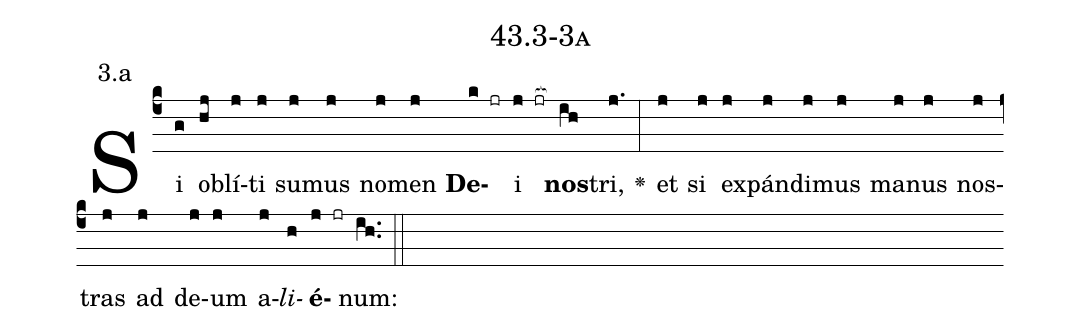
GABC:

name: 43.3-3a;
annotation: 3.a;
%%
(c4)Si(g) ob(hj)lí(j)ti(j) su(j)mus(j) no(j)men(j) <b>De</b>(k jr)i(j jr[ocb:1{]) <b>nos</b>(ih[ocb:0}])tri,(j.) <v>\greheightstar</v>(:) et(j) si(j) ex(j)pán(j)di(j)mus(j) ma(j)nus(j) nos(j)tras(j) ad(j) de(j)um(j) a(j)<i>li</i>(h)<b>é</b>(j jr)num:(ih..) (::)


%E(j) u(j) o(j) u(h) a(j) e.(ih..) (::)
